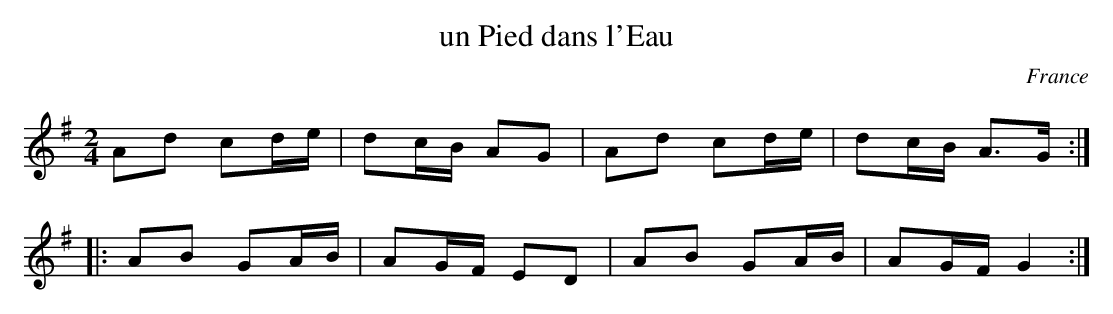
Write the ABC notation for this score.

X:1
T:un Pied dans l'Eau
M:2/4
O:France
K:G
A2d2 c2de| d2cB A2G2| A2d2 c2de| d2cB A3G ::
A2B2 G2AB| A2GF E2D2| A2B2 G2AB| A2GF G4 :|
